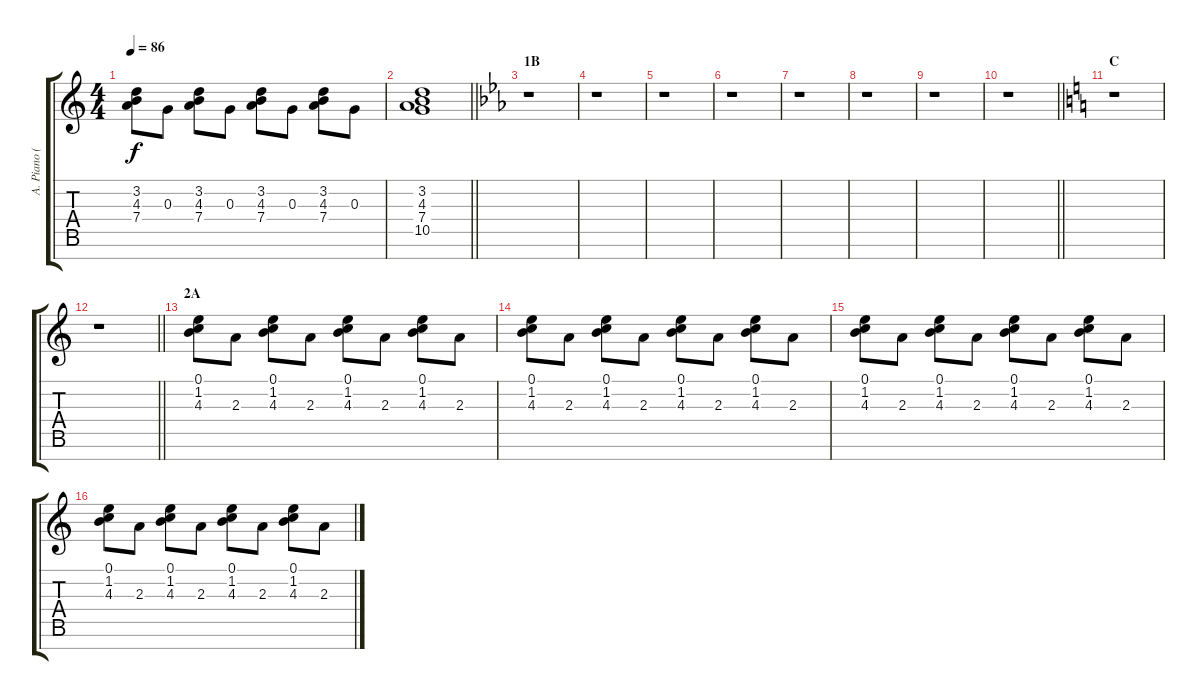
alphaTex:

\track ("A. Piano (Right Hand)" "A. Piano (") {instrument acousticgrandpiano}
\staff {score tabs}
\tuning (E5 B4 G4 D4 A3 E3 B2) {hide}
\ts (4 4)
\tempo 86
\clef g2
\ks c
(3.2 4.3 7.4).8{dy f} 0.3.8 (3.2 4.3 7.4).8 0.3.8 (3.2 4.3 7.4).8 0.3.8 (3.2 4.3 7.4).8 0.3.8 |
\barLineRight lightlight
(3.2 4.3 7.4 10.5).1 |
\section ("" "1B")
\ks eb
r.1 |
r.1 |
r.1 |
r.1 |
r.1 |
r.1 |
r.1 |
\barLineRight lightlight
r.1 |
\section ("" "C")
\ks c
r.1 |
\barLineRight lightlight
r.1 |
\section ("" "2A")
(0.1 1.2 4.3).8 2.3.8 (0.1 1.2 4.3).8 2.3.8 (0.1 1.2 4.3).8 2.3.8 (0.1 1.2 4.3).8 2.3.8 |
(0.1 1.2 4.3).8 2.3.8 (0.1 1.2 4.3).8 2.3.8 (0.1 1.2 4.3).8 2.3.8 (0.1 1.2 4.3).8 2.3.8 |
(0.1 1.2 4.3).8 2.3.8 (0.1 1.2 4.3).8 2.3.8 (0.1 1.2 4.3).8 2.3.8 (0.1 1.2 4.3).8 2.3.8 |
(0.1 1.2 4.3).8 2.3.8 (0.1 1.2 4.3).8 2.3.8 (0.1 1.2 4.3).8 2.3.8 (0.1 1.2 4.3).8 2.3.8
